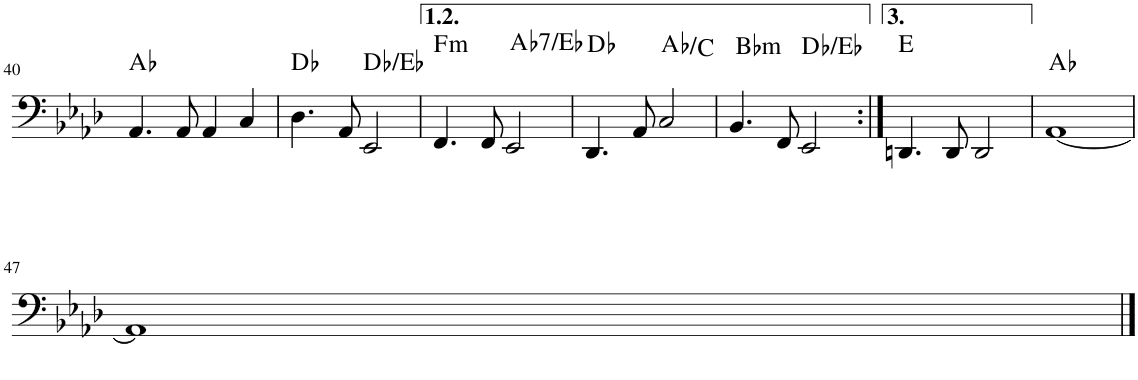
**kern	**harte
*part1	*part1
*staff1	*
*I"Piano	*
*I'Pno.	*
!!LO:PB:g=z
*clefF4	*
*k[b-e-a-d-]	*
*M4/4	*
=40	=40
!	!LO:H:kt=♭
4.AA-/	.
8AA-/	.
4AA-/	.
4C/	.
=41	=41
!	!LO:H:kt=♭
4.D-\	.
8AA-/	.
!	!LO:H:kt=♭
2EE-/	.
=42	=42
!	!LO:H:kt=m
4.FF/	F:min
8FF/	.
!	!LO:H:kt=♭
2EE-/	.
=43	=43
!	!LO:H:kt=♭
4.DD-/	.
8AA-/	.
!	!LO:H:kt=♭
2C/	.
=44	=44
!	!LO:H:kt=♭m
4.BB-/	.
8FF/	.
!	!LO:H:kt=♭
2EE-/	.
=45:|!	=45:|!
4.DDn/	E:maj
8DD/	.
2DD/	.
=46	=46
!	!LO:H:kt=♭
[1AA-	.
!!LO:LB:g=z
=47	=47
1AA-]	.
==	==
*-	*-
